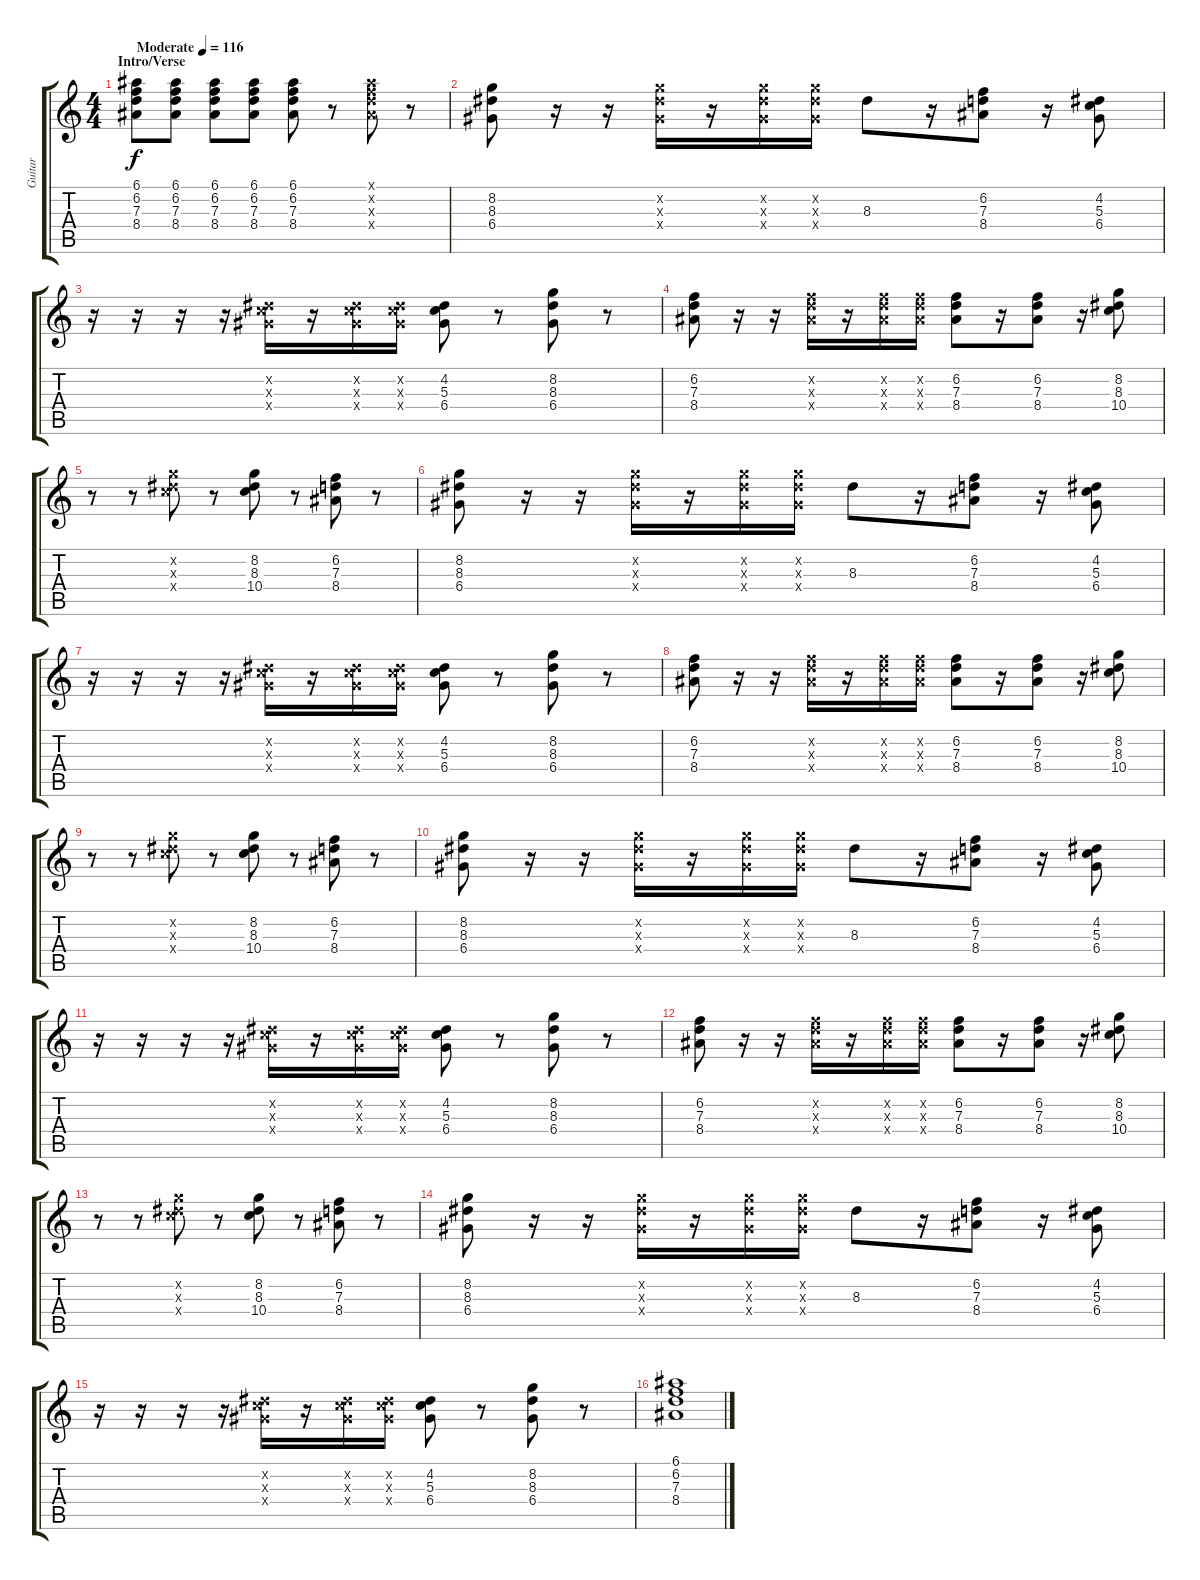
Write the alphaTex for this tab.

\track ("Guitar" "Guitar") {instrument acousticguitarsteel}
\staff {score tabs}
\tuning (E4 B3 G3 D3 A2 E2) {hide}
\ts (4 4)
\section ("" "Intro/Verse")
\tempo (116 "Moderate")
\clef g2
\ks c
(6.1 6.2 7.3 8.4).8{dy f instrument acousticguitarsteel} (6.1 6.2 7.3 8.4).8 (6.1 6.2 7.3 8.4).8 (6.1 6.2 7.3 8.4).8 (6.1 6.2 7.3 8.4).8 r.8 (6.1{x} 6.2{x} 7.3{x} 8.4{x}).8 r.8 |
(8.2 8.3 6.4).8 r.16 r.16 (8.2{x} 8.3{x} 6.4{x}).16 r.16 (8.2{x} 8.3{x} 6.4{x}).16 (8.2{x} 8.3{x} 6.4{x}).16 8.3.8 r.16 (6.2 7.3 8.4).8 r.16 (4.2 5.3 6.4).8 |
r.16 r.16 r.16 r.16 (4.2{x} 5.3{x} 6.4{x}).16 r.16 (4.2{x} 5.3{x} 6.4{x}).16 (4.2{x} 5.3{x} 6.4{x}).16 (4.2 5.3 6.4).8 r.8 (8.2 8.3 6.4).8 r.8 |
(6.2 7.3 8.4).8 r.16 r.16 (6.2{x} 7.3{x} 8.4{x}).16 r.16 (6.2{x} 7.3{x} 8.4{x}).16 (6.2{x} 7.3{x} 8.4{x}).16 (6.2 7.3 8.4).8 r.16 (6.2 7.3 8.4).8 r.16 (8.2 8.3 10.4).8 |
r.8 r.8 (8.2{x} 8.3{x} 10.4{x}).8 r.8 (8.2 8.3 10.4).8 r.8 (6.2 7.3 8.4).8 r.8 |
(8.2 8.3 6.4).8 r.16 r.16 (8.2{x} 8.3{x} 6.4{x}).16 r.16 (8.2{x} 8.3{x} 6.4{x}).16 (8.2{x} 8.3{x} 6.4{x}).16 8.3.8 r.16 (6.2 7.3 8.4).8 r.16 (4.2 5.3 6.4).8 |
r.16 r.16 r.16 r.16 (4.2{x} 5.3{x} 6.4{x}).16 r.16 (4.2{x} 5.3{x} 6.4{x}).16 (4.2{x} 5.3{x} 6.4{x}).16 (4.2 5.3 6.4).8 r.8 (8.2 8.3 6.4).8 r.8 |
(6.2 7.3 8.4).8 r.16 r.16 (6.2{x} 7.3{x} 8.4{x}).16 r.16 (6.2{x} 7.3{x} 8.4{x}).16 (6.2{x} 7.3{x} 8.4{x}).16 (6.2 7.3 8.4).8 r.16 (6.2 7.3 8.4).8 r.16 (8.2 8.3 10.4).8 |
r.8 r.8 (8.2{x} 8.3{x} 10.4{x}).8 r.8 (8.2 8.3 10.4).8 r.8 (6.2 7.3 8.4).8 r.8 |
(8.2 8.3 6.4).8 r.16 r.16 (8.2{x} 8.3{x} 6.4{x}).16 r.16 (8.2{x} 8.3{x} 6.4{x}).16 (8.2{x} 8.3{x} 6.4{x}).16 8.3.8 r.16 (6.2 7.3 8.4).8 r.16 (4.2 5.3 6.4).8 |
r.16 r.16 r.16 r.16 (4.2{x} 5.3{x} 6.4{x}).16 r.16 (4.2{x} 5.3{x} 6.4{x}).16 (4.2{x} 5.3{x} 6.4{x}).16 (4.2 5.3 6.4).8 r.8 (8.2 8.3 6.4).8 r.8 |
(6.2 7.3 8.4).8 r.16 r.16 (6.2{x} 7.3{x} 8.4{x}).16 r.16 (6.2{x} 7.3{x} 8.4{x}).16 (6.2{x} 7.3{x} 8.4{x}).16 (6.2 7.3 8.4).8 r.16 (6.2 7.3 8.4).8 r.16 (8.2 8.3 10.4).8 |
r.8 r.8 (8.2{x} 8.3{x} 10.4{x}).8 r.8 (8.2 8.3 10.4).8 r.8 (6.2 7.3 8.4).8 r.8 |
(8.2 8.3 6.4).8 r.16 r.16 (8.2{x} 8.3{x} 6.4{x}).16 r.16 (8.2{x} 8.3{x} 6.4{x}).16 (8.2{x} 8.3{x} 6.4{x}).16 8.3.8 r.16 (6.2 7.3 8.4).8 r.16 (4.2 5.3 6.4).8 |
r.16 r.16 r.16 r.16 (4.2{x} 5.3{x} 6.4{x}).16 r.16 (4.2{x} 5.3{x} 6.4{x}).16 (4.2{x} 5.3{x} 6.4{x}).16 (4.2 5.3 6.4).8 r.8 (8.2 8.3 6.4).8 r.8 |
(6.1 6.2 7.3 8.4).1
